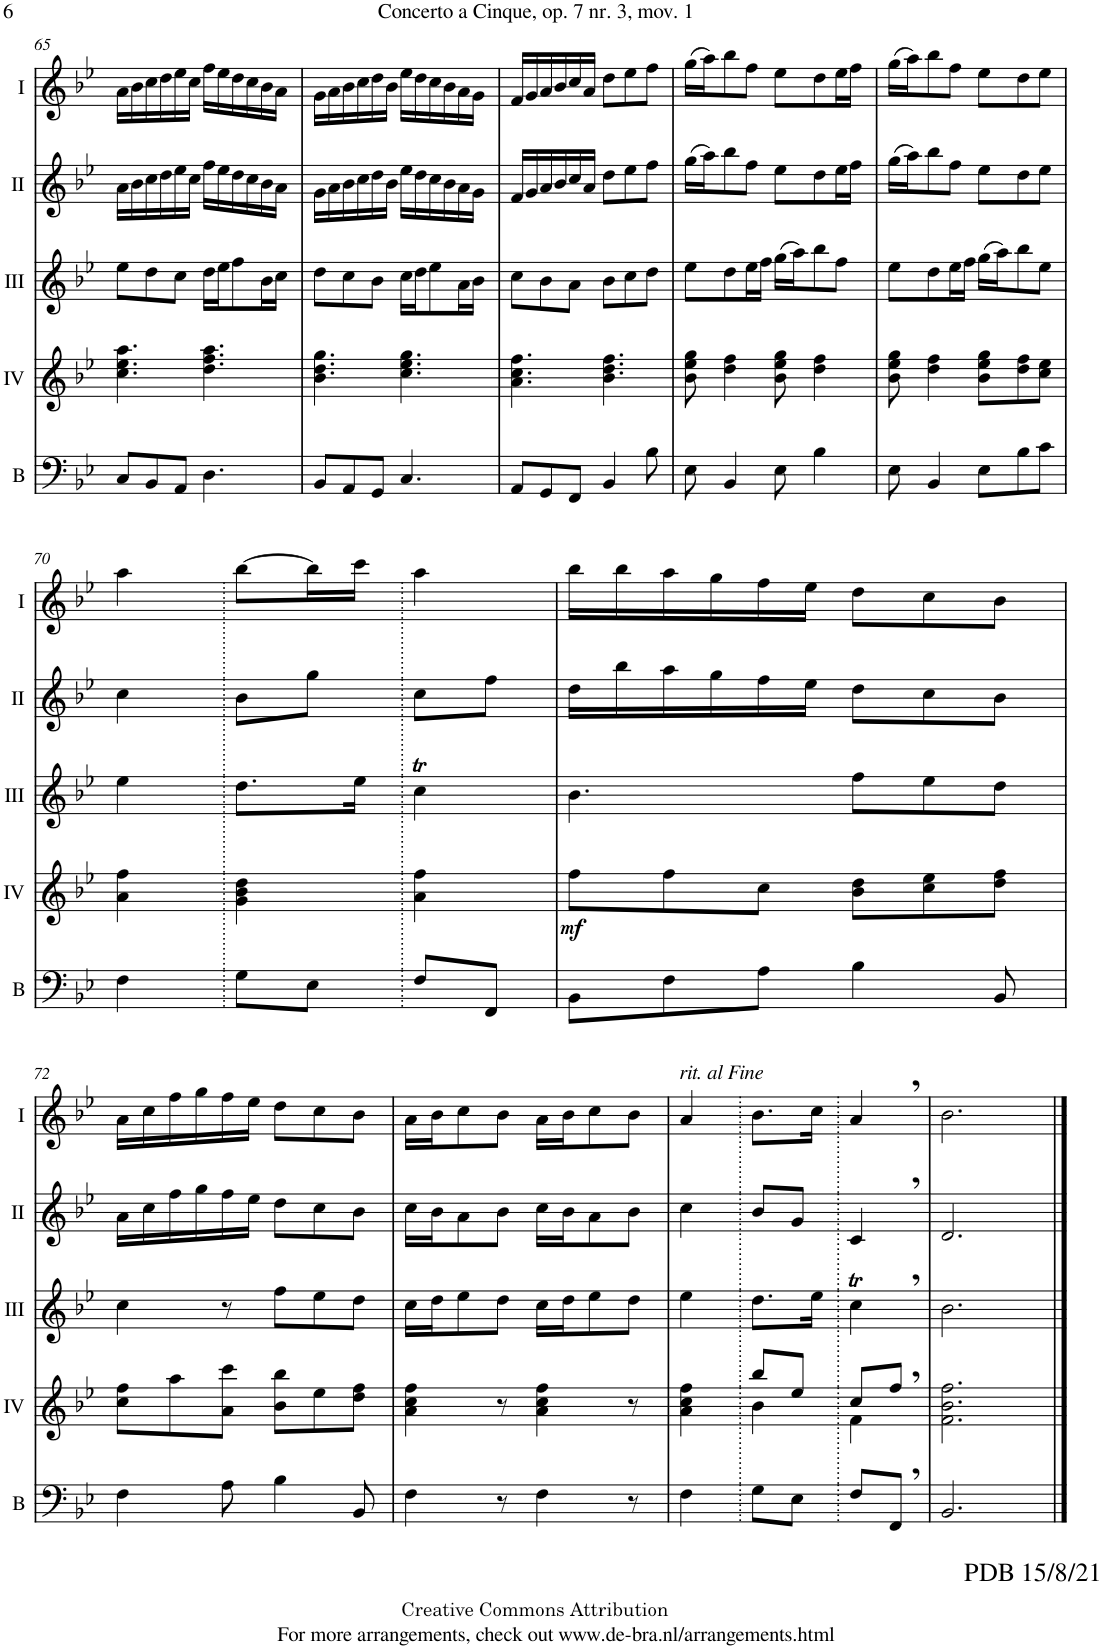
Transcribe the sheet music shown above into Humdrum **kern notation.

**kern	**kern	**dynam	**kern	**kern	**kern
*part5	*part4	*part4	*part3	*part2	*part1
*staff5	*staff4	*staff4	*staff3	*staff2	*staff1
*I"Bass	*I"Acc. 4	*	*I"Acc. 3	*I"Acc. 2	*I"Acc. 1
*I'B	*	*	*	*	*
!!LO:PB:g=z
*clefF4	*clefG2	*	*clefG2	*clefG2	*clefG2
*	*Trd7c12	*	*	*	*
*k[b-e-]	*k[b-e-]	*	*k[b-e-]	*k[b-e-]	*k[b-e-]
*M6/8	*M6/8	*	*M6/8	*M6/8	*M6/8
=65	=65	=65	=65	=65	=65
8C/L	4.cc\ 4.ee-\ 4.aa\	.	8ee-\L	16a\LL	16a\LL
.	.	.	.	16b-\	16b-\
8BB-/	.	.	8dd\	16cc\	16cc\
.	.	.	.	16dd\	16dd\
8AA/J	.	.	8cc\J	16ee-\	16ee-\
.	.	.	.	16cc\JJ	16cc\JJ
4.D\	4.dd\ 4.ff\ 4.aa\	.	16dd\LL	16ff\LL	16ff\LL
.	.	.	16ee-\J	16ee-\	16ee-\
.	.	.	8ff\	16dd\	16dd\
.	.	.	.	16cc\	16cc\
.	.	.	16b-\L	16b-\	16b-\
.	.	.	16cc\JJ	16a\JJ	16a\JJ
=66	=66	=66	=66	=66	=66
8BB-/L	4.b-\ 4.dd\ 4.gg\	.	8dd\L	16g\LL	16g\LL
.	.	.	.	16a\	16a\
8AA/	.	.	8cc\	16b-\	16b-\
.	.	.	.	16cc\	16cc\
8GG/J	.	.	8b-\J	16dd\	16dd\
.	.	.	.	16b-\JJ	16b-\JJ
4.C/	4.cc\ 4.ee-\ 4.gg\	.	16cc\LL	16ee-\LL	16ee-\LL
.	.	.	16dd\J	16dd\	16dd\
.	.	.	8ee-\	16cc\	16cc\
.	.	.	.	16b-\	16b-\
.	.	.	16a\L	16a\	16a\
.	.	.	16b-\JJ	16g\JJ	16g\JJ
=67	=67	=67	=67	=67	=67
8AA/L	4.a\ 4.cc\ 4.ff\	.	8cc\L	16f/LL	16f/LL
.	.	.	.	16g/	16g/
8GG/	.	.	8b-\	16a/	16a/
.	.	.	.	16b-/	16b-/
8FF/J	.	.	8a\J	16cc/	16cc/
.	.	.	.	16a/JJ	16a/JJ
4BB-/	4.b-\ 4.dd\ 4.ff\	.	8b-\L	8dd\L	8dd\L
.	.	.	8cc\	8ee-\	8ee-\
8B-\	.	.	8dd\J	8ff\J	8ff\J
=68	=68	=68	=68	=68	=68
8E-\	8b-\ 8ee-\ 8gg\	.	8ee-\L	(16gg\LL	(16gg\LL
.	.	.	.	16aa\J)	16aa\J)
4BB-/	4dd\ 4ff\	.	8dd\	8bb-\	8bb-\
.	.	.	16ee-\L	8ff\J	8ff\J
.	.	.	16ff\JJ	.	.
8E-\	8b-\ 8ee-\ 8gg\	.	(16gg\LL	8ee-\L	8ee-\L
.	.	.	16aa\J)	.	.
4B-\	4dd\ 4ff\	.	8bb-\	8dd\	8dd\
.	.	.	8ff\J	16ee-\L	16ee-\L
.	.	.	.	16ff\JJ	16ff\JJ
=69	=69	=69	=69	=69	=69
8E-\	8b-\ 8ee-\ 8gg\	.	8ee-\L	(16gg\LL	(16gg\LL
.	.	.	.	16aa\J)	16aa\J)
4BB-/	4dd\ 4ff\	.	8dd\	8bb-\	8bb-\
.	.	.	16ee-\L	8ff\J	8ff\J
.	.	.	16ff\JJ	.	.
8E-\L	8b-\ 8ee-\ 8gg\L	.	(16gg\LL	8ee-\L	8ee-\L
.	.	.	16aa\J)	.	.
8B-\	8dd\ 8ff\	.	8bb-\	8dd\	8dd\
8c\J	8cc\ 8ee-\J	.	8ee-\J	8ee-\J	8ee-\J
!!LO:LB:g=z
=70	=70	=70	=70	=70	=70
4F\	4a\ 4ff\	.	4ee-\	4cc\	4aa\
8G\L	4g\ 4b-\ 4dd\	.	8.dd\L	8b-\L	[8bb-\L
8E-\J	.	.	.	8gg\J	16bb-\L]
.	.	.	16ee-\Jk	.	16ccc\JJ
8F/L	4a\ 4ff\	.	4ccT\	8cc\L	4aa\
8FF/J	.	.	.	8ff\J	.
=71	=71	=71	=71	=71	=71
!	!	!LO:DY:b	!	!	!
8BB-\L	8ff\L	mf	4.b-\	16dd\LL	16bb-\LL
.	.	.	.	16bb-\	16bb-\
8F\	8ff\	.	.	16aa\	16aa\
.	.	.	.	16gg\	16gg\
8A\J	8cc\J	.	.	16ff\	16ff\
.	.	.	.	16ee-\JJ	16ee-\JJ
4B-\	8b-\ 8dd\L	.	8ff\L	8dd\L	8dd\L
.	8cc\ 8ee-\	.	8ee-\	8cc\	8cc\
8BB-/	8dd\ 8ff\J	.	8dd\J	8b-\J	8b-\J
!!LO:LB:g=z
=72	=72	=72	=72	=72	=72
4F\	8cc\ 8ff\L	.	4cc\	16a\LL	16a\LL
.	.	.	.	16cc\	16cc\
.	8aa\	.	.	16ff\	16ff\
.	.	.	.	16gg\	16gg\
8A\	8a\ 8ccc\J	.	8r	16ff\	16ff\
.	.	.	.	16ee-\JJ	16ee-\JJ
4B-\	8b-\ 8bb-\L	.	8ff\L	8dd\L	8dd\L
.	8ee-\	.	8ee-\	8cc\	8cc\
8BB-/	8dd\ 8ff\J	.	8dd\J	8b-\J	8b-\J
=73	=73	=73	=73	=73	=73
4F\	4a\ 4cc\ 4ff\	.	16cc\LL	16cc\LL	16a\LL
.	.	.	16dd\J	16b-\J	16b-\J
.	.	.	8ee-\	8a\	8cc\
8r	8r	.	8dd\J	8b-\J	8b-\J
4F\	4a\ 4cc\ 4ff\	.	16cc\LL	16cc\LL	16a\LL
.	.	.	16dd\J	16b-\J	16b-\J
.	.	.	8ee-\	8a\	8cc\
8r	8r	.	8dd\J	8b-\J	8b-\J
=74	=74.	=74	=74	=74	=74
*	*^	*	*	*	*
!	!	!	!	!	!	!LO:TX:a:i:t=rit. al Fine
4F\	4a\ 4cc\ 4ff\	4ryy	.	4ee-\	4cc\	4a/
8G\L	8bb-/L	4b-\	.	8.dd\L	8b-/L	8.b-\L
8E-\J	8ee-/J	.	.	.	8g/J	.
.	.	.	.	16ee-\Jk	.	16cc\Jk
8F/L	8cc/L	4f\	.	4ccT,\	4c,/	4a,/
8FF,/J	8ff,/J	.	.	.	.	.
*	*v	*v	*	*	*	*
=75	=75	=75	=75	=75	=75
!	!	!	!	!	!LO:TX:b:t=PDB 15/8/21
!	!	!	!	!	!LO:TX:b:t=For more arrangements, check out www.de-bra.nl/arrangements.html
2.BB-/	2.f\ 2.b-\ 2.ff\	.	2.b-\	2.d/	2.b-\
==	==	==	==	==	==
*-	*-	*-	*-	*-	*-
